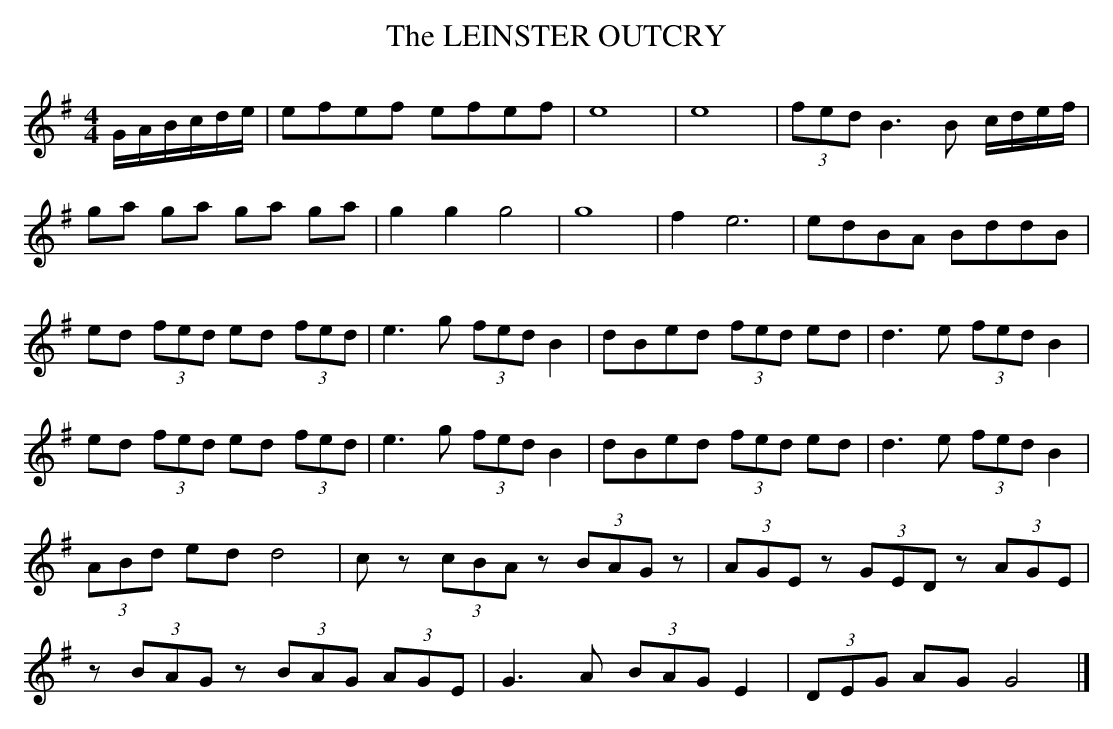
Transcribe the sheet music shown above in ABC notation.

X:1
T:LEINSTER OUTCRY, The
M:4/4
L:1/8
K:G
G/A/B/c/d/e/|efef efef|e8|e8|(3fed B3B c/d/e/f/|
ga ga ga ga|g2g2 g4|g8|f2 e6|edBA BddB|
ed (3fed ed (3fed|e3g (3fed B2|dBed (3fed ed|d3e (3fed B2|
ed (3fed ed (3fed|e3g (3fed B2|dBed (3fed ed|d3e (3fed B2|
(3ABd ed d4|cz (3cBA z (3BAG z|(3AGE z (3GED z (3AGE|
z (3BAG z (3BAG (3AGE|G3A (3BAG E2|(3DEG AG G4|]
